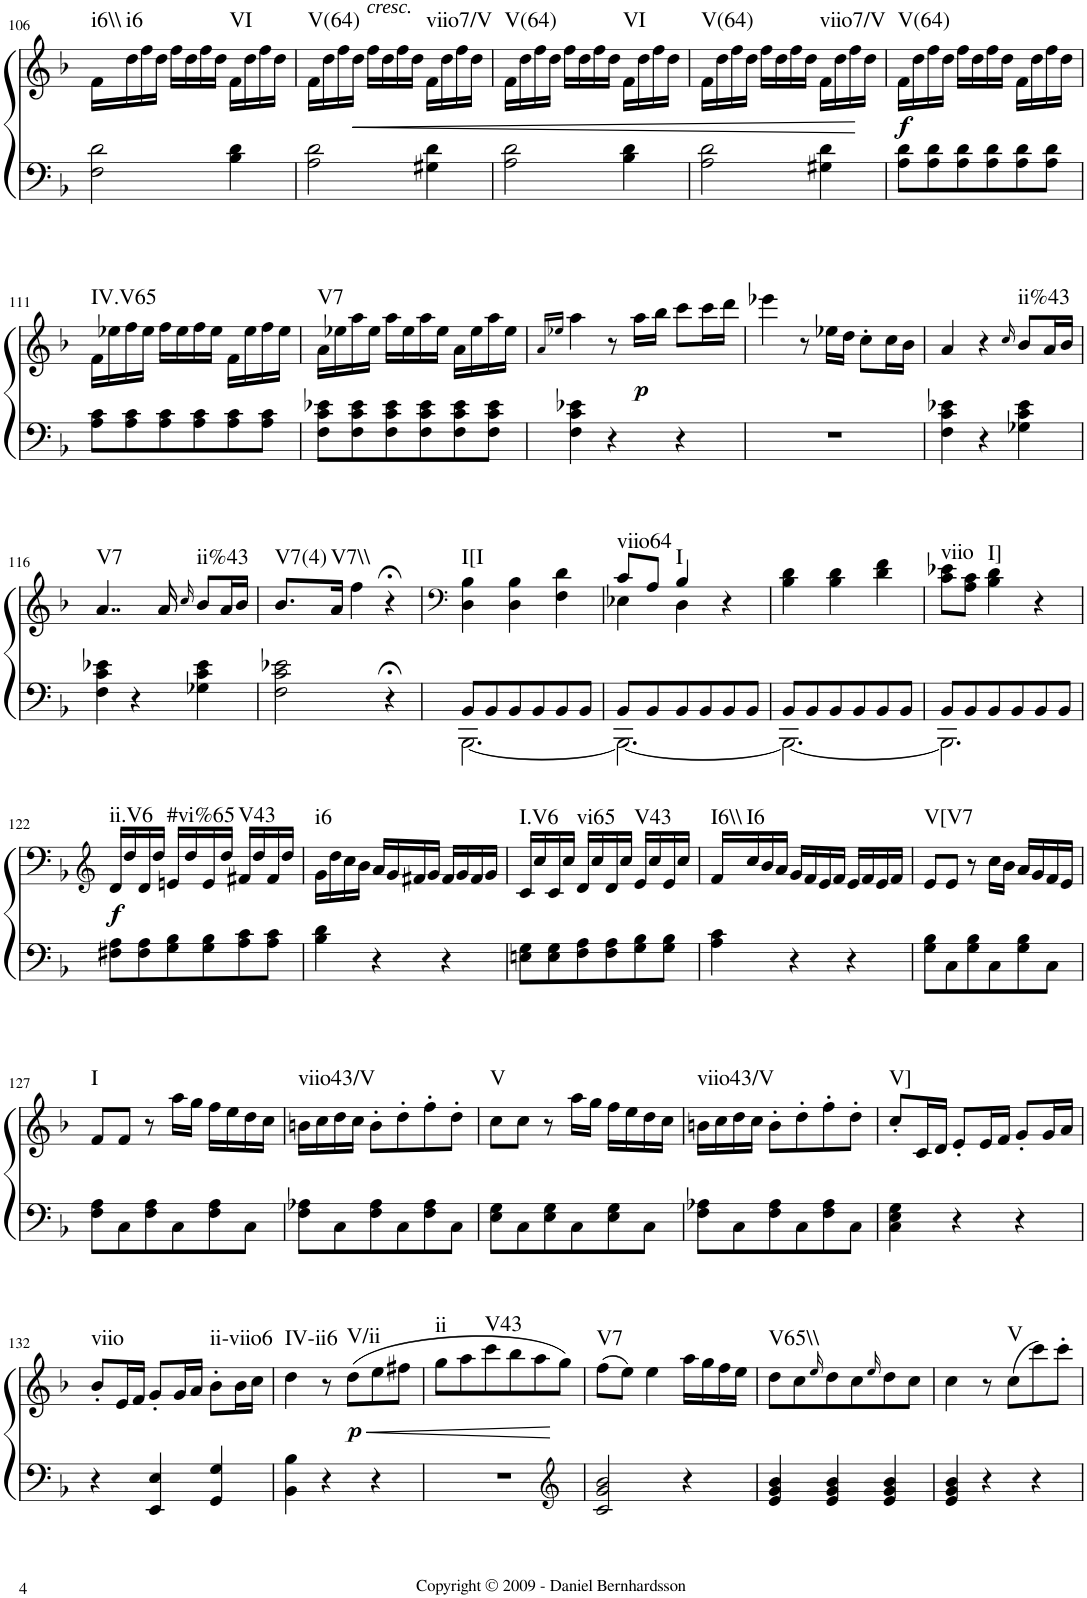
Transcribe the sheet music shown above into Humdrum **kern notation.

**kern	**kern	**dynam	**harte
*part1	*part1	*part1	*part1
*staff2	*staff1	*staff1/2	*
*I"Piano	*	*	*
*I'Pno.	*	*	*
!!LO:PB:g=z
*clefF4	*clefG2	*	*
*k[b-]	*k[b-]	*	*
*F:	*F:	*	*
*M3/4	*M3/4	*	*
=106	=106	=106	=106
!	!	!	!LO:H:kt=i6\\
2F\ 2d\	16f\LL	.	N
!	!	!	!LO:H:kt=i6
.	16dd\	.	N
.	16ff\	.	.
.	16dd\JJ	.	.
.	16ff\LL	.	.
.	16dd\	.	.
.	16ff\	.	.
.	16dd\JJ	.	.
!	!	!	!LO:H:kt=VI
4B-\ 4d\	16f\LL	.	N
.	16dd\	.	.
.	16ff\	.	.
.	16dd\JJ	.	.
=107	=107	=107	=107
!	!	!	!LO:H:kt=V(64)
2A\ 2d\	16f\LL	.	N
.	16dd\	.	.
.	16ff\	.	.
!	!	!LO:HP:b	!
.	16dd\JJ	<	.
!	!LO:TX:a:i:t=cresc.	!	!
.	16ff\LL	.	.
.	16dd\	.	.
.	16ff\	.	.
.	16dd\JJ	.	.
!	!	!	!LO:H:kt=viio7/V
4G#X\ 4d\	16f\LL	.	N
.	16dd\	.	.
.	16ff\	.	.
.	16dd\JJ	.	.
=108	=108	=108	=108
!	!	!	!LO:H:kt=V(64)
2A\ 2d\	16f\LL	.	N
.	16dd\	.	.
.	16ff\	.	.
.	16dd\JJ	.	.
.	16ff\LL	.	.
.	16dd\	.	.
.	16ff\	.	.
.	16dd\JJ	.	.
!	!	!	!LO:H:kt=VI
4B-\ 4d\	16f\LL	.	N
.	16dd\	.	.
.	16ff\	.	.
.	16dd\JJ	.	.
=109	=109	=109	=109
!	!	!	!LO:H:kt=V(64)
2A\ 2d\	16f\LL	.	N
.	16dd\	.	.
.	16ff\	.	.
.	16dd\JJ	.	.
.	16ff\LL	.	.
.	16dd\	.	.
.	16ff\	.	.
.	16dd\JJ	.	.
!	!	!	!LO:H:kt=viio7/V
4G#X\ 4d\	16f\LL	.	N
.	16dd\	.	.
.	16ff\	.	.
.	16dd\JJ	[	.
=110	=110	=110	=110
!	!	!LO:DY:b	!LO:H:kt=V(64)
8A\ 8d\L	16f\LL	f	N
.	16dd\	.	.
8A\ 8d\	16ff\	.	.
.	16dd\JJ	.	.
8A\ 8d\	16ff\LL	.	.
.	16dd\	.	.
8A\ 8d\	16ff\	.	.
.	16dd\JJ	.	.
8A\ 8d\	16f\LL	.	.
.	16dd\	.	.
8A\ 8d\J	16ff\	.	.
.	16dd\JJ	.	.
!!LO:LB:g=z
=111	=111	=111	=111
!	!	!	!LO:H:kt=IV.V65
8A\ 8c\L	16f\LL	.	N
.	16ee-X\	.	.
8A\ 8c\	16ff\	.	.
.	16ee-\JJ	.	.
8A\ 8c\	16ff\LL	.	.
.	16ee-\	.	.
8A\ 8c\	16ff\	.	.
.	16ee-\JJ	.	.
8A\ 8c\	16f\LL	.	.
.	16ee-\	.	.
8A\ 8c\J	16ff\	.	.
.	16ee-\JJ	.	.
=112	=112	=112	=112
!	!	!	!LO:H:kt=V7
8F\ 8c\ 8e-X\L	16a\LL	.	N
.	16ee-X\	.	.
8F\ 8c\ 8e-\	16aa\	.	.
.	16ee-\JJ	.	.
8F\ 8c\ 8e-\	16aa\LL	.	.
.	16ee-\	.	.
8F\ 8c\ 8e-\	16aa\	.	.
.	16ee-\JJ	.	.
8F\ 8c\ 8e-\	16a\LL	.	.
.	16ee-\	.	.
8F\ 8c\ 8e-\J	16aa\	.	.
.	16ee-\JJ	.	.
=113	=113	=113	=113
.	16qa/LL	.	.
.	16qee-X/JJ	.	.
4F\ 4c\ 4e-X\	4aa\	.	.
4r	8r	.	.
!	!	!LO:DY:b	!
.	16aa\LL	p	.
.	16bb-\JJ	.	.
4r	8ccc\L	.	.
.	16ccc\L	.	.
.	16ddd\JJ	.	.
=114	=114	=114	=114
2.r	4eee-X\	.	.
.	8r	.	.
.	16ee-X\LL	.	.
.	16dd\JJ	.	.
.	8cc'\L	.	.
.	16cc\L	.	.
.	16b-\JJ	.	.
=115	=115	=115	=115
4F\ 4c\ 4e-X\	4a/	.	.
4r	4r	.	.
.	16qcc/	.	.
!	!	!	!LO:H:kt=ii%43
4G-X\ 4c\ 4e-\	8b-/L	.	N
.	16a/L	.	.
.	16b-/JJ	.	.
!!LO:LB:g=z
=116	=116	=116	=116
!	!	!	!LO:H:kt=V7
4F\ 4c\ 4e-X\	4..a/	.	N
4r	.	.	.
.	16a/	.	.
.	16qcc/	.	.
!	!	!	!LO:H:kt=ii%43
4G-X\ 4c\ 4e-\	8b-/L	.	N
.	16a/L	.	.
.	16b-/JJ	.	.
=117	=117	=117	=117
!	!	!	!LO:H:kt=V7(4)
2F\ 2c\ 2e-X\	8.b-/L	.	N
!	!	!	!LO:H:kt=V7\\
.	16a/Jk	.	N
.	4ff\	.	.
4r;<	4r;<	.	.
=118	=118	=118	=118
*	*clefF4	*	*
*^	*	*	*
!	!	!	!	!LO:H:kt=I[I
8BB-/L	[2.BBB-\	4D\ 4B-\	.	N
8BB-/	.	.	.	.
8BB-/	.	4D\ 4B-\	.	.
8BB-/	.	.	.	.
8BB-/	.	4F\ 4d\	.	.
8BB-/J	.	.	.	.
=119	=119	=119	=119	=119
*	*	*^	*	*
!	!	!	!	!	!LO:H:kt=viio64
8BB-/L	2.BBB-\_	8c/L	4E-X\	.	N
8BB-/	.	8A/J	.	.	.
!	!	!	!	!	!LO:H:kt=I
8BB-/	.	4B-/	4D\	.	N
8BB-/	.	.	.	.	.
8BB-/	.	4r	4ryy	.	.
8BB-/J	.	.	.	.	.
*	*	*v	*v	*	*
=120	=120	=120	=120	=120
8BB-/L	2.BBB-\_	4B-\ 4d\	.	.
8BB-/	.	.	.	.
8BB-/	.	4B-\ 4d\	.	.
8BB-/	.	.	.	.
8BB-/	.	4d\ 4f\	.	.
8BB-/J	.	.	.	.
=121	=121	=121	=121	=121
!	!	!	!	!LO:H:kt=viio
8BB-/L	2.BBB-\]	8c\ 8e-X\L	.	N
8BB-/	.	8A\ 8c\J	.	.
!	!	!	!	!LO:H:kt=I]
8BB-/	.	4B-\ 4d\	.	N
8BB-/	.	.	.	.
8BB-/	.	4r	.	.
8BB-/J	.	.	.	.
*v	*v	*	*	*
!!LO:LB:g=z
=122	=122	=122	=122
*	*clefG2	*	*
!	!	!LO:DY:b	!LO:H:kt=ii.V6
8F#X\ 8A\L	16d/LL	f	N
.	16dd/	.	.
8F#\ 8A\	16d/	.	.
.	16dd/JJ	.	.
!	!	!	!LO:H:kt=#vi%65
8G\ 8B-\	16en/LL	.	N
.	16dd/	.	.
8G\ 8B-\	16e/	.	.
.	16dd/JJ	.	.
!	!	!	!LO:H:kt=V43
8A\ 8c\	16f#X/LL	.	N
.	16dd/	.	.
8A\ 8c\J	16f#/	.	.
.	16dd/JJ	.	.
=123	=123	=123	=123
!	!	!	!LO:H:kt=i6
4B-\ 4d\	16g\LL	.	N
.	16dd\	.	.
.	16cc\	.	.
.	16b-\JJ	.	.
4r	16a/LL	.	.
.	16g/	.	.
.	16f#X/	.	.
.	16g/JJ	.	.
4r	16f#/LL	.	.
.	16g/	.	.
.	16f#/	.	.
.	16g/JJ	.	.
=124	=124	=124	=124
!	!	!	!LO:H:kt=I.V6
8En\ 8G\L	16c/LL	.	N
.	16cc/	.	.
8E\ 8G\	16c/	.	.
.	16cc/JJ	.	.
!	!	!	!LO:H:kt=vi65
8F\ 8A\	16d/LL	.	N
.	16cc/	.	.
8F\ 8A\	16d/	.	.
.	16cc/JJ	.	.
!	!	!	!LO:H:kt=V43
8G\ 8B-\	16e/LL	.	N
.	16cc/	.	.
8G\ 8B-\J	16e/	.	.
.	16cc/JJ	.	.
=125	=125	=125	=125
!	!	!	!LO:H:kt=I6\\
4A\ 4c\	16f/LL	.	N
!	!	!	!LO:H:kt=I6
.	16cc/	.	N
.	16b-/	.	.
.	16a/JJ	.	.
4r	16g/LL	.	.
.	16f/	.	.
.	16e/	.	.
.	16f/JJ	.	.
4r	16e/LL	.	.
.	16f/	.	.
.	16e/	.	.
.	16f/JJ	.	.
=126	=126	=126	=126
!	!	!	!LO:H:kt=V[V7
8G\ 8B-\L	8e/L	.	N
8C\	8e/J	.	.
8G\ 8B-\	8r	.	.
8C\	16cc\LL	.	.
.	16b-\JJ	.	.
8G\ 8B-\	16a/LL	.	.
.	16g/	.	.
8C\J	16f/	.	.
.	16e/JJ	.	.
!!LO:LB:g=z
=127	=127	=127	=127
!	!	!	!LO:H:kt=I
8F\ 8A\L	8f/L	.	N
8C\	8f/J	.	.
8F\ 8A\	8r	.	.
8C\	16aa\LL	.	.
.	16gg\JJ	.	.
8F\ 8A\	16ff\LL	.	.
.	16ee\	.	.
8C\J	16dd\	.	.
.	16cc\JJ	.	.
=128	=128	=128	=128
!	!	!	!LO:H:kt=viio43/V
8F\ 8A-X\L	16bn\LL	.	N
.	16cc\	.	.
8C\	16dd\	.	.
.	16cc\JJ	.	.
8F\ 8A-\	8b'\L	.	.
8C\	8dd'\	.	.
8F\ 8A-\	8ff'\	.	.
8C\J	8dd'\J	.	.
=129	=129	=129	=129
!	!	!	!LO:H:kt=V
8E\ 8G\L	8cc\L	.	N
8C\	8cc\J	.	.
8E\ 8G\	8r	.	.
8C\	16aa\LL	.	.
.	16gg\JJ	.	.
8E\ 8G\	16ff\LL	.	.
.	16ee\	.	.
8C\J	16dd\	.	.
.	16cc\JJ	.	.
=130	=130	=130	=130
!	!	!	!LO:H:kt=viio43/V
8F\ 8A-X\L	16bn\LL	.	N
.	16cc\	.	.
8C\	16dd\	.	.
.	16cc\JJ	.	.
8F\ 8A-\	8b'\L	.	.
8C\	8dd'\	.	.
8F\ 8A-\	8ff'\	.	.
8C\J	8dd'\J	.	.
=131	=131	=131	=131
!	!	!	!LO:H:kt=V]
4C\ 4E\ 4G\	8cc'/L	.	N
.	16c/L	.	.
.	16d/JJ	.	.
4r	8e'/L	.	.
.	16e/L	.	.
.	16f/JJ	.	.
4r	8g'/L	.	.
.	16g/L	.	.
.	16a/JJ	.	.
!!LO:LB:g=z
=132	=132	=132	=132
!	!	!	!LO:H:kt=viio
4r	8b-'/L	.	N
.	16e/L	.	.
.	16f/JJ	.	.
4EE/ 4E/	8g'/L	.	.
.	16g/L	.	.
.	16a/JJ	.	.
!	!	!	!LO:H:kt=ii-viio6
4GG/ 4G/	8b-'\L	.	N
.	16b-\L	.	.
.	16cc\JJ	.	.
=133	=133	=133	=133
!	!	!	!LO:H:kt=IV-ii6
4BB-\ 4B-\	4dd\	.	N
4r	8r	.	.
!	!	!LO:HP:b	!
!	!	!LO:DY:n=1:b	!LO:H:kt=V/ii
.	(8dd\L	< p	N
4r	8ee\	.	.
.	8ff#X\J	.	.
=134	=134	=134	=134
!	!	!	!LO:H:kt=ii
2.r	8gg\L	.	N
.	8aa\	.	.
!	!	!	!LO:H:kt=V43
.	8ccc\	.	N
.	8bb-\	.	.
.	8aa\	.	.
*clefG2	*	*	*
.	8gg\J)	[	.
=135	=135	=135	=135
!	!	!	!LO:H:kt=V7
2c/ 2g/ 2b-/	(8ff\L	.	N
.	8ee\J)	.	.
.	4ee\	.	.
4r	16aa\LL	.	.
.	16gg\	.	.
.	16ff\	.	.
.	16ee\JJ	.	.
=136	=136	=136	=136
!	!	!	!LO:H:kt=V65\\
4e/ 4g/ 4b-/	8dd\L	.	N
.	8cc\	.	.
.	16qee/	.	.
4e/ 4g/ 4b-/	8dd\	.	.
.	8cc\	.	.
.	16qee/	.	.
4e/ 4g/ 4b-/	8dd\	.	.
.	8cc\J	.	.
=137	=137	=137	=137
4e/ 4g/ 4b-/	4cc\	.	.
4r	8r	.	.
!	!	!	!LO:H:kt=V
.	(8cc\L	.	N
4r	8ccc\)	.	.
.	8ccc'\J	.	.
=	=	=	=
*-	*-	*-	*-
